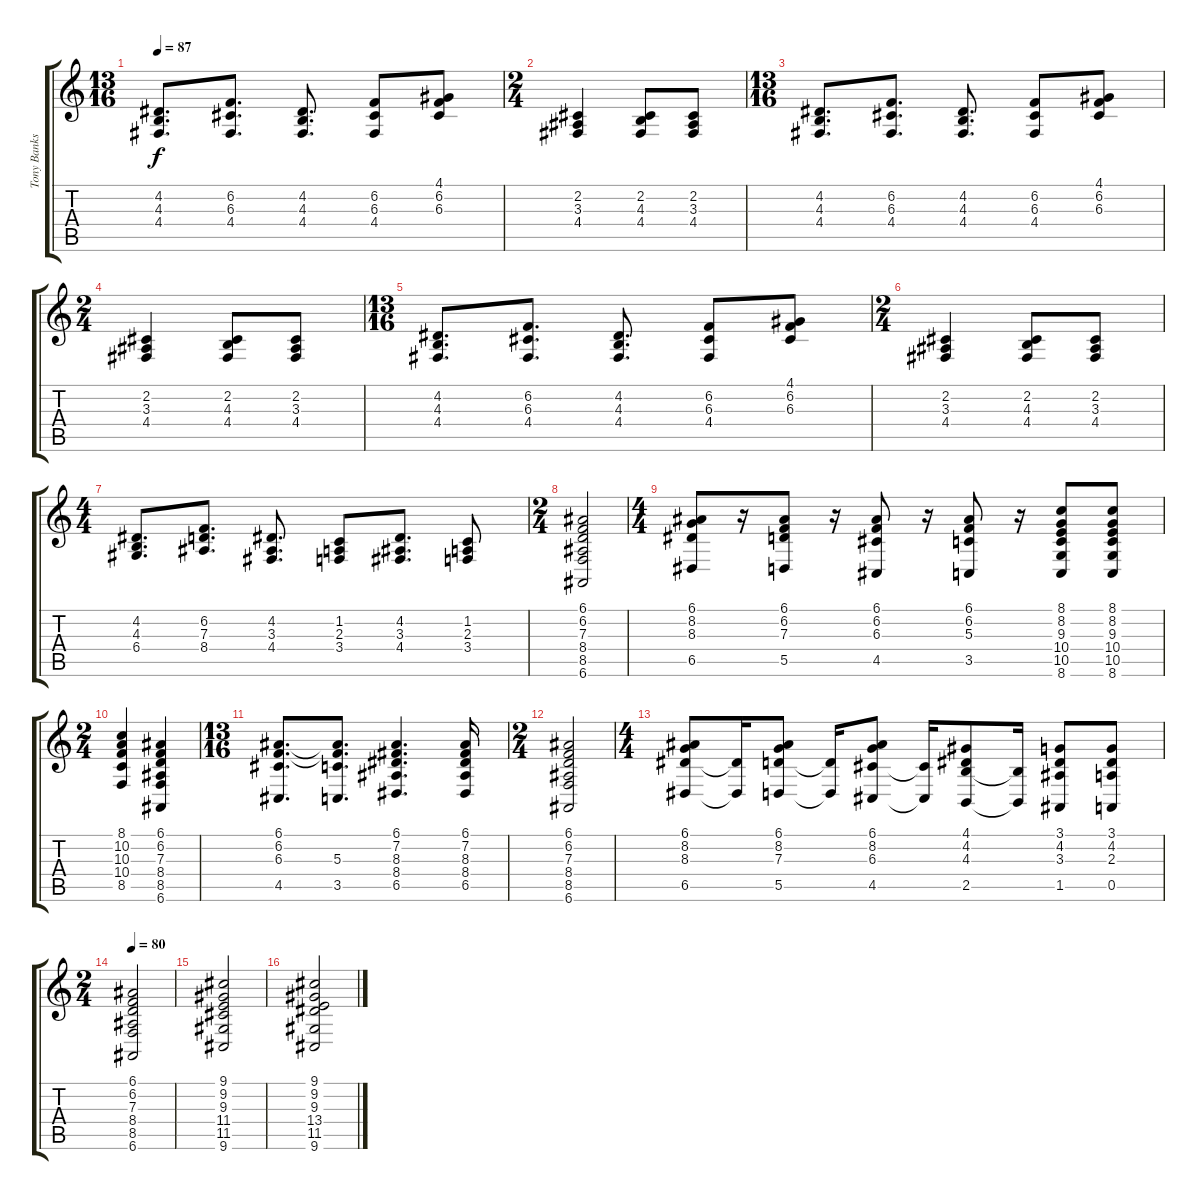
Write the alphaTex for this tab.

\track ("Tony Banks (organ)" "Tony Banks") {instrument drawbarorgan}
\staff {score tabs}
\tuning (E4 B3 G3 D3 A2 E2) {hide}
\ts (13 16)
\tempo 87
\clef g2
\ks c
(4.2 4.3 4.4).8{d dy f} (6.2 6.3 4.4).8{d} (4.2 4.3 4.4).8{d} (6.2 6.3 4.4).8 (4.1 6.2 6.3).8 |
\ts (2 4)
(2.2 3.3 4.4).4 (2.2 4.3 4.4).8 (2.2 3.3 4.4).8 |
\ts (13 16)
(4.2 4.3 4.4).8{d} (6.2 6.3 4.4).8{d} (4.2 4.3 4.4).8{d} (6.2 6.3 4.4).8 (4.1 6.2 6.3).8 |
\ts (2 4)
(2.2 3.3 4.4).4 (2.2 4.3 4.4).8 (2.2 3.3 4.4).8 |
\ts (13 16)
(4.2 4.3 4.4).8{d} (6.2 6.3 4.4).8{d} (4.2 4.3 4.4).8{d} (6.2 6.3 4.4).8 (4.1 6.2 6.3).8 |
\ts (2 4)
(2.2 3.3 4.4).4 (2.2 4.3 4.4).8 (2.2 3.3 4.4).8 |
\ts (4 4)
(4.2 4.3 6.4).8{d} (6.2 7.3 8.4).8{d} (4.2 3.3 4.4).8{d} (1.2 2.3 3.4).8 (4.2 3.3 4.4).8{d} (1.2 2.3 3.4).8 |
\ts (2 4)
(6.1 6.2 7.3 8.4 8.5 6.6).2 |
\ts (4 4)
(6.1 8.2 8.3 6.5).8 r.16 (6.1 6.2 7.3 5.5).8 r.16 (6.1 6.2 6.3 4.5).8 r.16 (6.1 6.2 5.3 3.5).8 r.16 (8.1 8.2 9.3 10.4 10.5 8.6).8 (8.1 8.2 9.3 10.4 10.5 8.6).8 |
\ts (2 4)
(8.1 10.2 10.3 10.4 8.5).4 (6.1 6.2 7.3 8.4 8.5 6.6).4 |
\ts (13 16)
(6.1 6.2 6.3 4.5).8{d} (6.1{t} 6.2{t} 5.3 3.5).8{d} (6.1 7.2 8.3 8.4 6.5).4{d} (6.1 7.2 8.3 8.4 6.5).16 |
\ts (2 4)
(6.1 6.2 7.3 8.4 8.5 6.6).2 |
\ts (4 4)
(6.1 8.2 8.3 6.5).8 (8.3{t} 6.5{t}).16 (6.1 8.2 7.3 5.5).8 (7.3{t} 5.5{t}).16 (6.1 8.2 6.3 4.5).8 (6.3{t} 4.5{t}).16 (4.1 4.2 4.3 2.5).8 (4.3{t} 2.5{t}).16 (3.1 4.2 3.3 1.5).8 (3.1 4.2 2.3 0.5).8 |
\ts (2 4)
\tempo 80
(6.1 6.2 7.3 8.4 8.5 6.6).2 |
(9.1 9.2 9.3 11.4 11.5 9.6).2 |
(9.1 9.2 9.3 13.4 11.5 9.6).2
